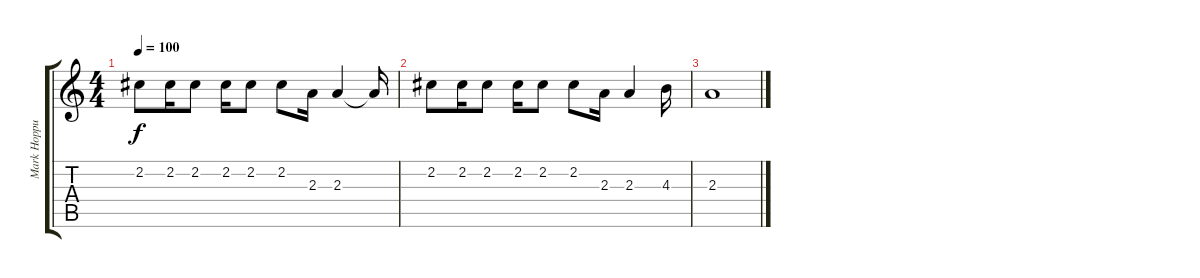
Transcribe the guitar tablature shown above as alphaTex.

\track ("Mark Hoppus - Chant" "Mark Hoppu") {instrument electricguitarjazz}
\staff {score tabs}
\tuning (E4 B3 G3 D3 A2 E2) {hide}
\ts (4 4)
\tempo 100
\clef g2
\ks c
2.2.8{dy f} 2.2.16 2.2.8 2.2.16 2.2.8 2.2.8 2.3.16 2.3.4 2.3{t}.16 |
2.2.8 2.2.16 2.2.8 2.2.16 2.2.8 2.2.8 2.3.16 2.3.4 4.3.16 |
2.3.1
